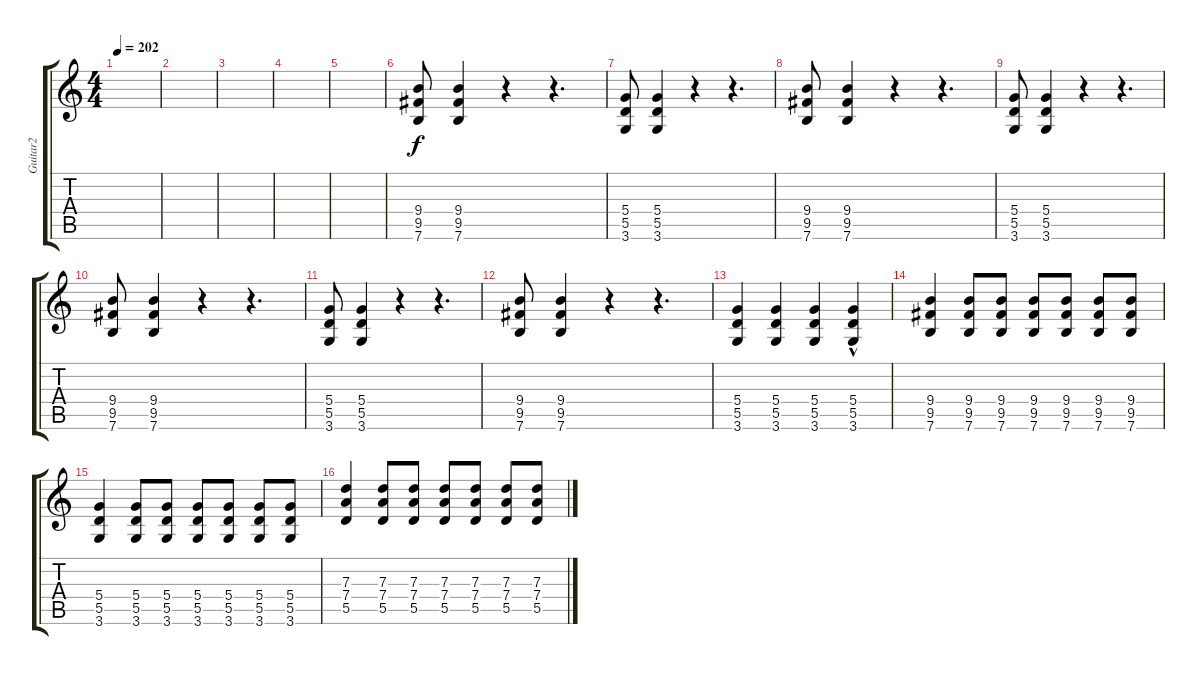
\track ("Guitar2" "Guitar2") {instrument distortionguitar}
\staff {score tabs}
\tuning (E4 B3 G3 D3 A2 E2) {hide}
\ts (4 4)
\tempo 202
\clef g2
\ks c
|
|
|
|
|
(9.4 9.5 7.6).8 (9.4 9.5 7.6).4 r.4 r.4{d} |
(5.4 5.5 3.6).8 (5.4 5.5 3.6).4 r.4 r.4{d} |
(9.4 9.5 7.6).8 (9.4 9.5 7.6).4 r.4 r.4{d} |
(5.4 5.5 3.6).8 (5.4 5.5 3.6).4 r.4 r.4{d} |
(9.4 9.5 7.6).8 (9.4 9.5 7.6).4 r.4 r.4{d} |
(5.4 5.5 3.6).8 (5.4 5.5 3.6).4 r.4 r.4{d} |
(9.4 9.5 7.6).8 (9.4 9.5 7.6).4 r.4 r.4{d} |
(5.4 5.5 3.6).4 (5.4 5.5 3.6).4 (5.4 5.5 3.6).4 (5.4 5.5 3.6{hac}).4 |
(9.4 9.5 7.6).4 (9.4 9.5 7.6).8 (9.4 9.5 7.6).8 (9.4 9.5 7.6).8 (9.4 9.5 7.6).8 (9.4 9.5 7.6).8 (9.4 9.5 7.6).8 |
(5.4 5.5 3.6).4 (5.4 5.5 3.6).8 (5.4 5.5 3.6).8 (5.4 5.5 3.6).8 (5.4 5.5 3.6).8 (5.4 5.5 3.6).8 (5.4 5.5 3.6).8 |
(7.3 7.4 5.5).4 (7.3 7.4 5.5).8 (7.3 7.4 5.5).8 (7.3 7.4 5.5).8 (7.3 7.4 5.5).8 (7.3 7.4 5.5).8 (7.3 7.4 5.5).8
